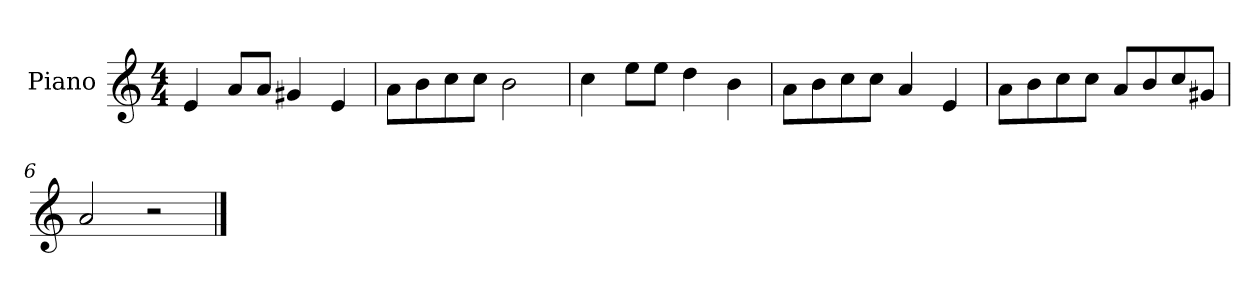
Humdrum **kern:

**kern
*part1
*staff1
*I"Piano
*I'P-no
*clefG2
*k[]
*M4/4
*MM90
=1
4e/
8a/L
8a/J
4g#X/
4e/
=2
8a\L
8b\
8cc\
8cc\J
2b\
=3
4cc\
8ee\L
8ee\J
4dd\
4b\
=4
8a\L
8b\
8cc\
8cc\J
4a/
4e/
=5
8a\L
8b\
8cc\
8cc\J
8a/L
8b/
8cc/
8g#X/J
=6
2a/
2r
==
*-
